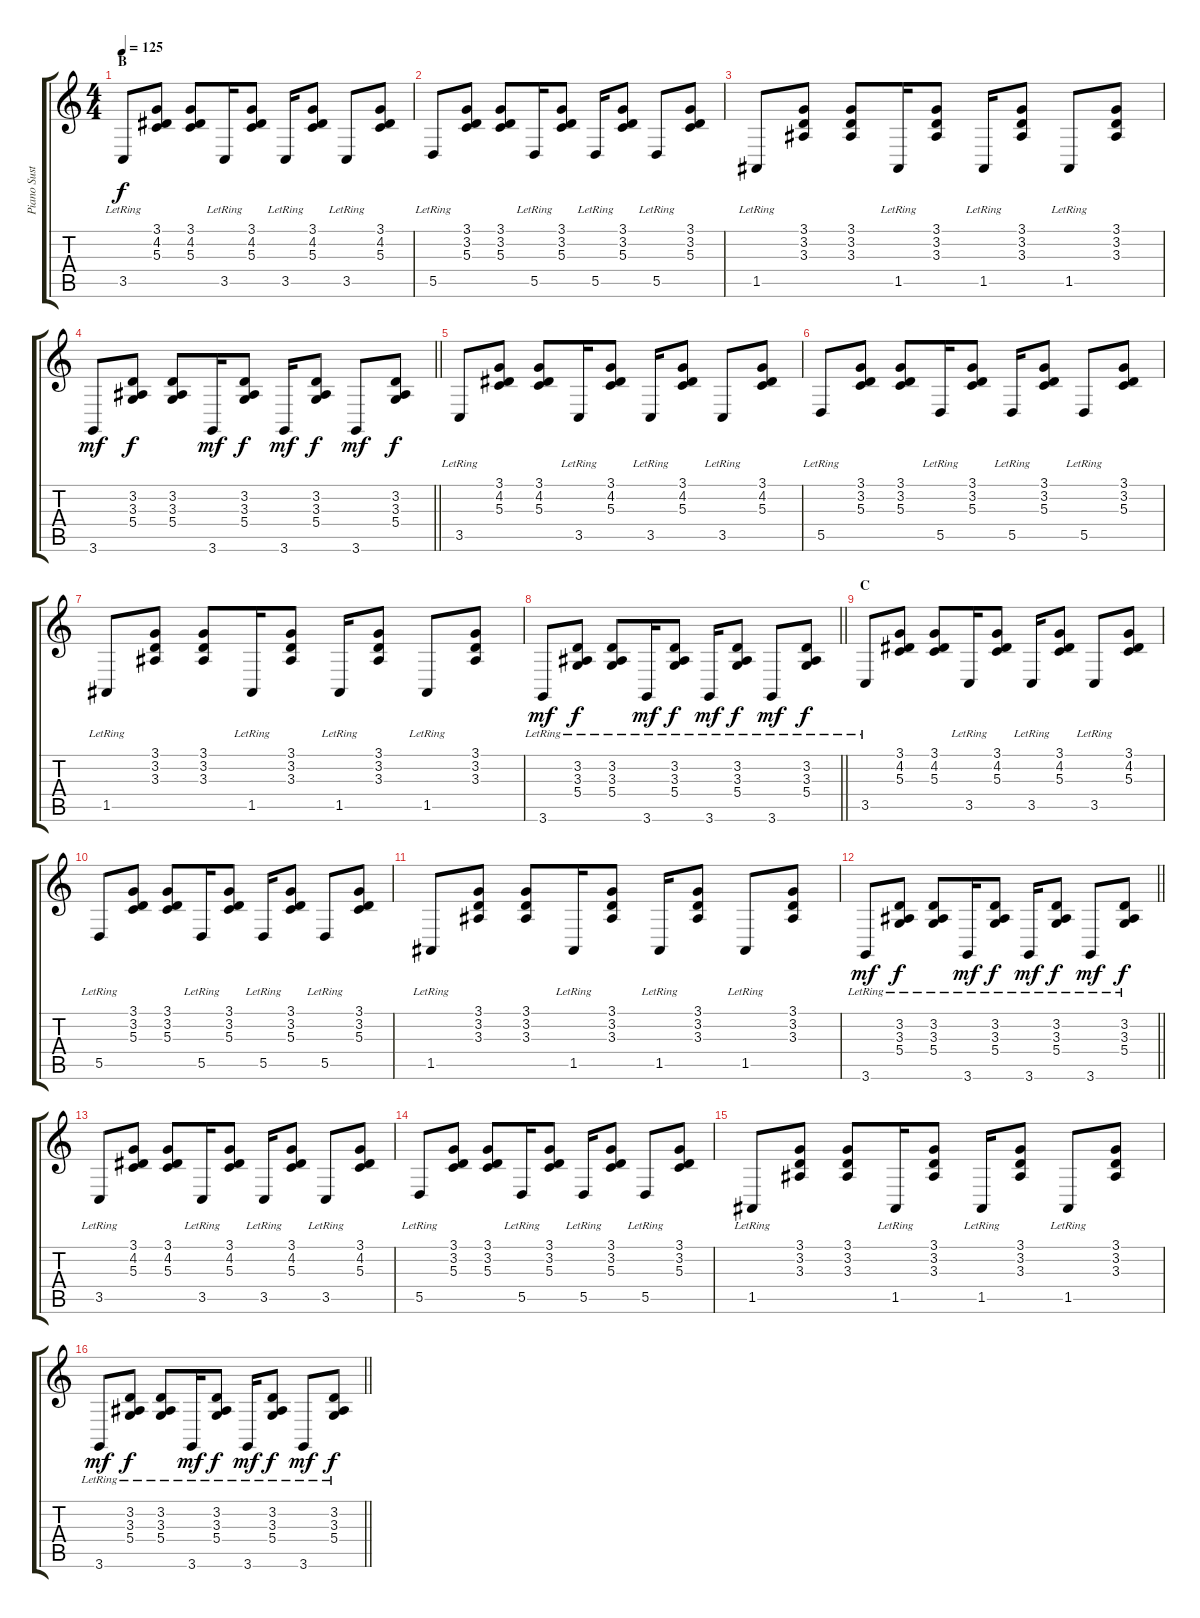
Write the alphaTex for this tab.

\track ("Piano Sustain" "Piano Sust") {instrument electricgrandpiano}
\staff {score tabs}
\tuning (E4 B3 G3 D3 A2 E2) {hide}
\ts (4 4)
\section ("" "B")
\tempo 125
\clef g2
\ks c
3.5{lr}.8{dy f volume 8} (3.1 4.2 5.3).8 (3.1 4.2 5.3).8 3.5{lr}.16 (3.1 4.2 5.3).8 3.5{lr}.16 (3.1 4.2 5.3).8 3.5{lr}.8 (3.1 4.2 5.3).8 |
5.5{lr}.8 (3.1 3.2 5.3).8 (3.1 3.2 5.3).8 5.5{lr}.16 (3.1 3.2 5.3).8 5.5{lr}.16 (3.1 3.2 5.3).8 5.5{lr}.8 (3.1 3.2 5.3).8 |
1.5{lr}.8 (3.1 3.2 3.3).8 (3.1 3.2 3.3).8 1.5{lr}.16 (3.1 3.2 3.3).8 1.5{lr}.16 (3.1 3.2 3.3).8 1.5{lr}.8 (3.1 3.2 3.3).8 |
\barLineRight lightlight
3.6.8{dy mf} (3.2 3.3 5.4).8{dy f} (3.2 3.3 5.4).8 3.6.16{dy mf} (3.2 3.3 5.4).8{dy f} 3.6.16{dy mf} (3.2 3.3 5.4).8{dy f} 3.6.8{dy mf} (3.2 3.3 5.4).8{dy f} |
3.5{lr}.8 (3.1 4.2 5.3).8 (3.1 4.2 5.3).8 3.5{lr}.16 (3.1 4.2 5.3).8 3.5{lr}.16 (3.1 4.2 5.3).8 3.5{lr}.8 (3.1 4.2 5.3).8 |
5.5{lr}.8 (3.1 3.2 5.3).8 (3.1 3.2 5.3).8 5.5{lr}.16 (3.1 3.2 5.3).8 5.5{lr}.16 (3.1 3.2 5.3).8 5.5{lr}.8 (3.1 3.2 5.3).8 |
1.5{lr}.8 (3.1 3.2 3.3).8 (3.1 3.2 3.3).8 1.5{lr}.16 (3.1 3.2 3.3).8 1.5{lr}.16 (3.1 3.2 3.3).8 1.5{lr}.8 (3.1 3.2 3.3).8 |
\barLineRight lightlight
3.6{lr}.8{dy mf} (3.2{lr} 3.3{lr} 5.4{lr}).8{dy f} (3.2{lr} 3.3{lr} 5.4{lr}).8 3.6{lr}.16{dy mf} (3.2{lr} 3.3{lr} 5.4{lr}).8{dy f} 3.6{lr}.16{dy mf} (3.2{lr} 3.3{lr} 5.4{lr}).8{dy f} 3.6{lr}.8{dy mf} (3.2{lr} 3.3{lr} 5.4{lr}).8{dy f} |
\section ("" "C")
3.5{lr}.8 (3.1 4.2 5.3).8 (3.1 4.2 5.3).8 3.5{lr}.16 (3.1 4.2 5.3).8 3.5{lr}.16 (3.1 4.2 5.3).8 3.5{lr}.8 (3.1 4.2 5.3).8 |
5.5{lr}.8 (3.1 3.2 5.3).8 (3.1 3.2 5.3).8 5.5{lr}.16 (3.1 3.2 5.3).8 5.5{lr}.16 (3.1 3.2 5.3).8 5.5{lr}.8 (3.1 3.2 5.3).8 |
1.5{lr}.8 (3.1 3.2 3.3).8 (3.1 3.2 3.3).8 1.5{lr}.16 (3.1 3.2 3.3).8 1.5{lr}.16 (3.1 3.2 3.3).8 1.5{lr}.8 (3.1 3.2 3.3).8 |
\barLineRight lightlight
3.6{lr}.8{dy mf} (3.2{lr} 3.3{lr} 5.4{lr}).8{dy f} (3.2{lr} 3.3{lr} 5.4{lr}).8 3.6{lr}.16{dy mf} (3.2{lr} 3.3{lr} 5.4{lr}).8{dy f} 3.6{lr}.16{dy mf} (3.2{lr} 3.3{lr} 5.4{lr}).8{dy f} 3.6{lr}.8{dy mf} (3.2{lr} 3.3{lr} 5.4{lr}).8{dy f} |
3.5{lr}.8 (3.1 4.2 5.3).8 (3.1 4.2 5.3).8 3.5{lr}.16 (3.1 4.2 5.3).8 3.5{lr}.16 (3.1 4.2 5.3).8 3.5{lr}.8 (3.1 4.2 5.3).8 |
5.5{lr}.8 (3.1 3.2 5.3).8 (3.1 3.2 5.3).8 5.5{lr}.16 (3.1 3.2 5.3).8 5.5{lr}.16 (3.1 3.2 5.3).8 5.5{lr}.8 (3.1 3.2 5.3).8 |
1.5{lr}.8 (3.1 3.2 3.3).8 (3.1 3.2 3.3).8 1.5{lr}.16 (3.1 3.2 3.3).8 1.5{lr}.16 (3.1 3.2 3.3).8 1.5{lr}.8 (3.1 3.2 3.3).8 |
\barLineRight lightlight
3.6{lr}.8{dy mf} (3.2{lr} 3.3{lr} 5.4{lr}).8{dy f} (3.2{lr} 3.3{lr} 5.4{lr}).8 3.6{lr}.16{dy mf} (3.2{lr} 3.3{lr} 5.4{lr}).8{dy f} 3.6{lr}.16{dy mf} (3.2{lr} 3.3{lr} 5.4{lr}).8{dy f} 3.6{lr}.8{dy mf} (3.2{lr} 3.3{lr} 5.4{lr}).8{dy f}
